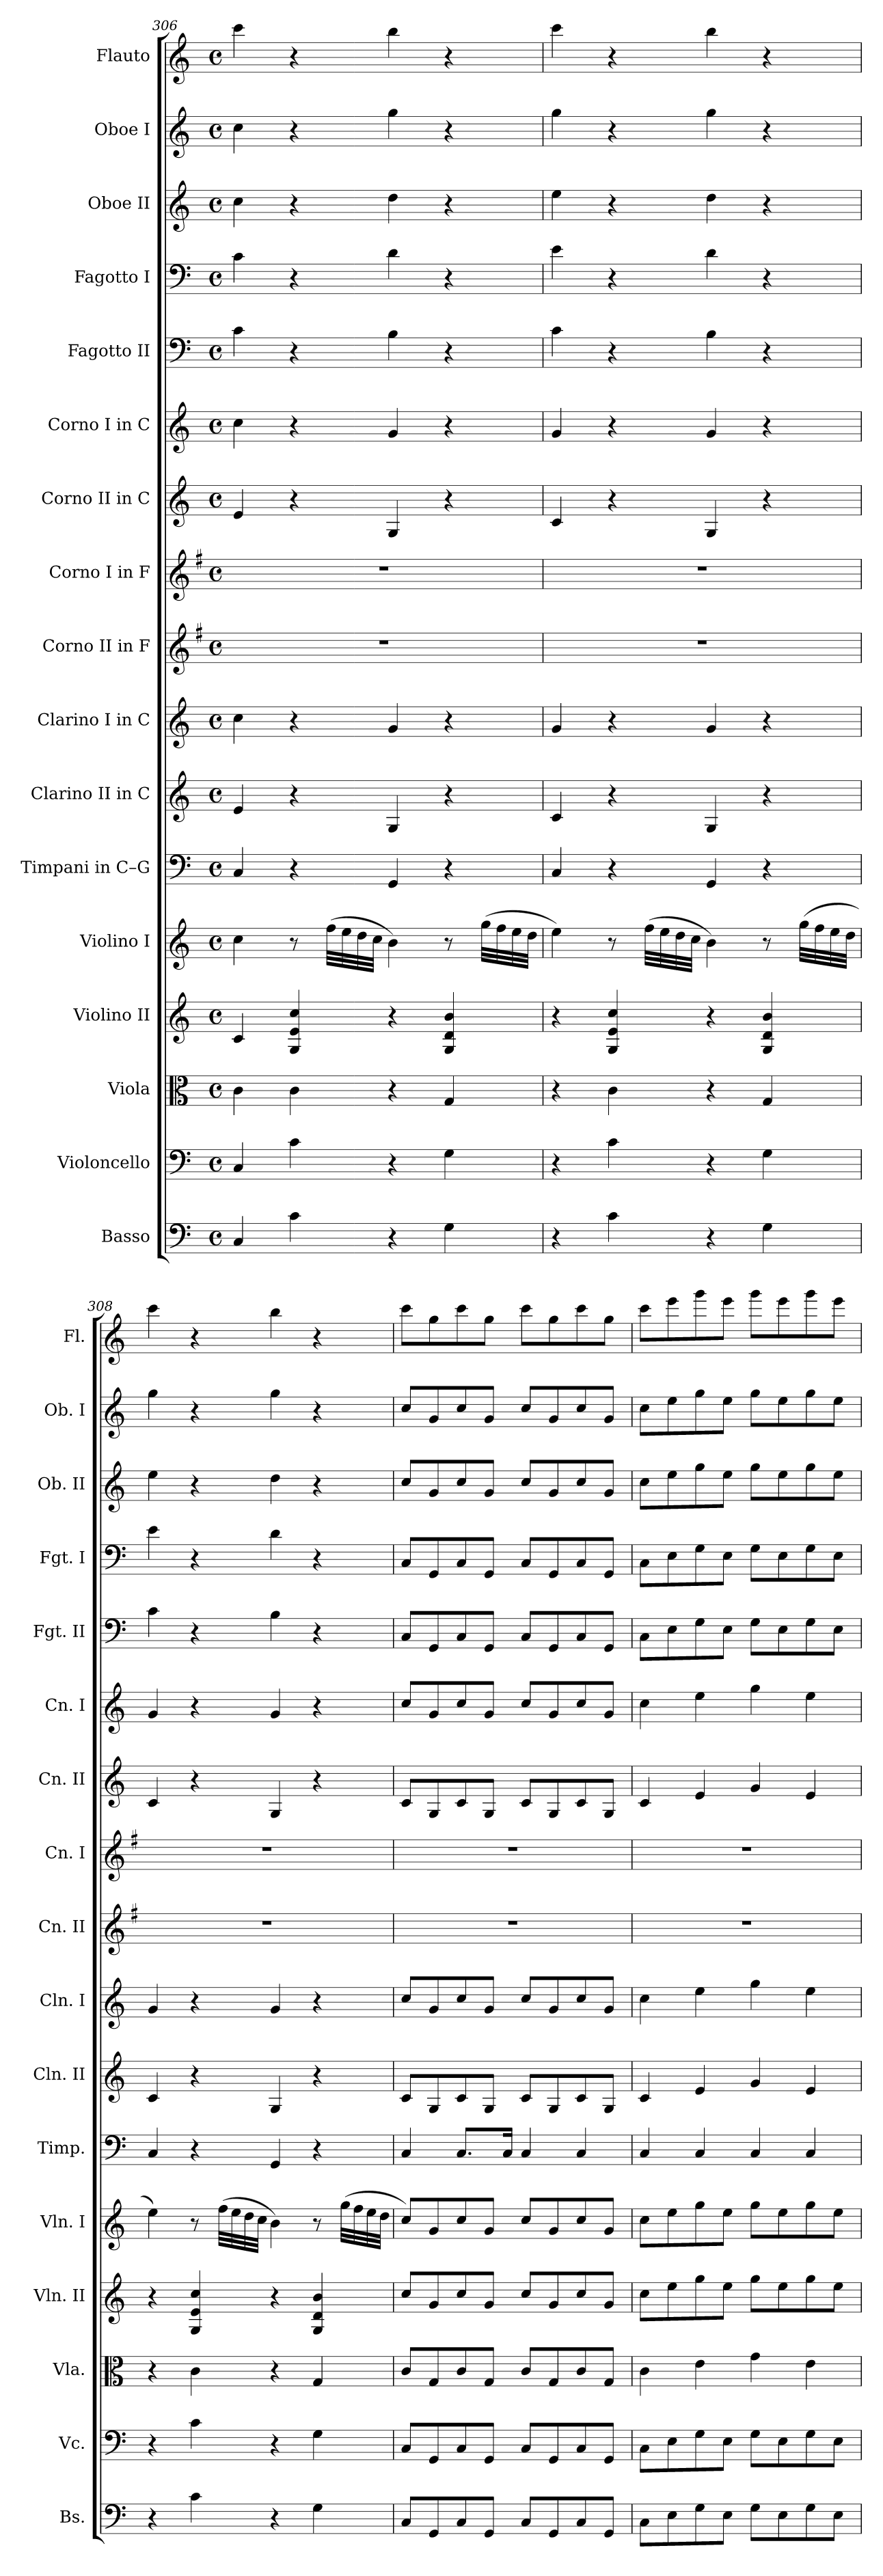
**kern	**kern	**kern	**kern	**kern	**kern	**kern	**kern	**kern	**kern	**kern	**kern	**kern	**kern	**kern	**kern	**kern
*part17	*part16	*part15	*part14	*part13	*part12	*part11	*part10	*part9	*part8	*part7	*part6	*part5	*part4	*part3	*part2	*part1
*staff17	*staff16	*staff15	*staff14	*staff13	*staff12	*staff11	*staff10	*staff9	*staff8	*staff7	*staff6	*staff5	*staff4	*staff3	*staff2	*staff1
*I"Basso	*I"Violoncello	*I"Viola	*I"Violino II	*I"Violino I	*I"Timpani in C–G	*I"Clarino II in C	*I"Clarino I in C	*I"Corno II in F	*I"Corno I in F	*I"Corno II in C	*I"Corno I in C	*I"Fagotto II	*I"Fagotto I	*I"Oboe II	*I"Oboe I	*I"Flauto
*I'Bs.	*I'Vc.	*I'Vla.	*I'Vln. II	*I'Vln. I	*I'Timp.	*I'Cln. II	*I'Cln. I	*I'Cn. II	*I'Cn. I	*I'Cn. II	*I'Cn. I	*I'Fgt. II	*I'Fgt. I	*I'Ob. II	*I'Ob. I	*I'Fl.
*clefF4	*clefF4	*clefC3	*clefG2	*clefG2	*clefF4	*clefG2	*clefG2	*clefG2	*clefG2	*clefG2	*clefG2	*clefF4	*clefF4	*clefG2	*clefG2	*clefG2
*ITrd7c12	*	*	*	*	*	*	*	*ITrd4c7	*ITrd4c7	*ITrd7c12	*ITrd7c12	*	*	*	*	*
*k[]	*k[]	*k[]	*k[]	*k[]	*k[]	*k[]	*k[]	*k[]	*k[]	*k[]	*k[]	*k[]	*k[]	*k[]	*k[]	*k[]
*M4/4	*M4/4	*M4/4	*M4/4	*M4/4	*M4/4	*M4/4	*M4/4	*M4/4	*M4/4	*M4/4	*M4/4	*M4/4	*M4/4	*M4/4	*M4/4	*M4/4
*met(c)	*met(c)	*met(c)	*met(c)	*met(c)	*met(c)	*met(c)	*met(c)	*met(c)	*met(c)	*met(c)	*met(c)	*met(c)	*met(c)	*met(c)	*met(c)	*met(c)
=306	=306	=306	=306	=306	=306	=306	=306	=306	=306	=306	=306	=306	=306	=306	=306	=306
4CC/	4C/	4c\	4c/	4cc\	4C/	4e/	4cc\	1r	1r	4E/	4c\	4c\	4c\	4cc\	4cc\	4ccc\
4C\	4c\	4c\	4G/ 4e/ 4cc/	8r	4r	4r	4r	.	.	4r	4r	4r	4r	4r	4r	4r
.	.	.	.	(32ff\LLL	.	.	.	.	.	.	.	.	.	.	.	.
.	.	.	.	32ee\	.	.	.	.	.	.	.	.	.	.	.	.
.	.	.	.	32dd\	.	.	.	.	.	.	.	.	.	.	.	.
.	.	.	.	32cc\JJJ	.	.	.	.	.	.	.	.	.	.	.	.
4r	4r	4r	4r	4b\)	4GG/	4G/	4g/	.	.	4GG/	4G/	4B\	4d\	4dd\	4gg\	4bb\
4GG\	4G\	4G/	4G/ 4d/ 4b/	8r	4r	4r	4r	.	.	4r	4r	4r	4r	4r	4r	4r
.	.	.	.	(32gg\LLL	.	.	.	.	.	.	.	.	.	.	.	.
.	.	.	.	32ff\	.	.	.	.	.	.	.	.	.	.	.	.
.	.	.	.	32ee\	.	.	.	.	.	.	.	.	.	.	.	.
.	.	.	.	32dd\JJJ	.	.	.	.	.	.	.	.	.	.	.	.
=307	=307	=307	=307	=307	=307	=307	=307	=307	=307	=307	=307	=307	=307	=307	=307	=307
4r	4r	4r	4r	4ee\)	4C/	4c/	4g/	1r	1r	4C/	4G/	4c\	4e\	4ee\	4gg\	4ccc\
4C\	4c\	4c\	4G/ 4e/ 4cc/	8r	4r	4r	4r	.	.	4r	4r	4r	4r	4r	4r	4r
.	.	.	.	(32ff\LLL	.	.	.	.	.	.	.	.	.	.	.	.
.	.	.	.	32ee\	.	.	.	.	.	.	.	.	.	.	.	.
.	.	.	.	32dd\	.	.	.	.	.	.	.	.	.	.	.	.
.	.	.	.	32cc\JJJ	.	.	.	.	.	.	.	.	.	.	.	.
4r	4r	4r	4r	4b\)	4GG/	4G/	4g/	.	.	4GG/	4G/	4B\	4d\	4dd\	4gg\	4bb\
4GG\	4G\	4G/	4G/ 4d/ 4b/	8r	4r	4r	4r	.	.	4r	4r	4r	4r	4r	4r	4r
.	.	.	.	(32gg\LLL	.	.	.	.	.	.	.	.	.	.	.	.
.	.	.	.	32ff\	.	.	.	.	.	.	.	.	.	.	.	.
.	.	.	.	32ee\	.	.	.	.	.	.	.	.	.	.	.	.
.	.	.	.	32dd\JJJ	.	.	.	.	.	.	.	.	.	.	.	.
!!LO:PB:g=z
=308	=308	=308	=308	=308	=308	=308	=308	=308	=308	=308	=308	=308	=308	=308	=308	=308
4r	4r	4r	4r	4ee\)	4C/	4c/	4g/	1r	1r	4C/	4G/	4c\	4e\	4ee\	4gg\	4ccc\
4C\	4c\	4c\	4G/ 4e/ 4cc/	8r	4r	4r	4r	.	.	4r	4r	4r	4r	4r	4r	4r
.	.	.	.	(32ff\LLL	.	.	.	.	.	.	.	.	.	.	.	.
.	.	.	.	32ee\	.	.	.	.	.	.	.	.	.	.	.	.
.	.	.	.	32dd\	.	.	.	.	.	.	.	.	.	.	.	.
.	.	.	.	32cc\JJJ	.	.	.	.	.	.	.	.	.	.	.	.
4r	4r	4r	4r	4b\)	4GG/	4G/	4g/	.	.	4GG/	4G/	4B\	4d\	4dd\	4gg\	4bb\
4GG\	4G\	4G/	4G/ 4d/ 4b/	8r	4r	4r	4r	.	.	4r	4r	4r	4r	4r	4r	4r
.	.	.	.	(32gg\LLL	.	.	.	.	.	.	.	.	.	.	.	.
.	.	.	.	32ff\	.	.	.	.	.	.	.	.	.	.	.	.
.	.	.	.	32ee\	.	.	.	.	.	.	.	.	.	.	.	.
.	.	.	.	32dd\JJJ	.	.	.	.	.	.	.	.	.	.	.	.
=309	=309	=309	=309	=309	=309	=309	=309	=309	=309	=309	=309	=309	=309	=309	=309	=309
8CC/L	8C/L	8c/L	8cc/L	8cc/L)	4C/	8c/L	8cc/L	1r	1r	8C/L	8c/L	8C/L	8C/L	8cc/L	8cc/L	8ccc\L
8GGG/	8GG/	8G/	8g/	8g/	.	8G/	8g/	.	.	8GG/	8G/	8GG/	8GG/	8g/	8g/	8gg\
8CC/	8C/	8c/	8cc/	8cc/	8.C/L	8c/	8cc/	.	.	8C/	8c/	8C/	8C/	8cc/	8cc/	8ccc\
8GGG/J	8GG/J	8G/J	8g/J	8g/J	.	8G/J	8g/J	.	.	8GG/J	8G/J	8GG/J	8GG/J	8g/J	8g/J	8gg\J
.	.	.	.	.	16C/Jk	.	.	.	.	.	.	.	.	.	.	.
8CC/L	8C/L	8c/L	8cc/L	8cc/L	4C/	8c/L	8cc/L	.	.	8C/L	8c/L	8C/L	8C/L	8cc/L	8cc/L	8ccc\L
8GGG/	8GG/	8G/	8g/	8g/	.	8G/	8g/	.	.	8GG/	8G/	8GG/	8GG/	8g/	8g/	8gg\
8CC/	8C/	8c/	8cc/	8cc/	4C/	8c/	8cc/	.	.	8C/	8c/	8C/	8C/	8cc/	8cc/	8ccc\
8GGG/J	8GG/J	8G/J	8g/J	8g/J	.	8G/J	8g/J	.	.	8GG/J	8G/J	8GG/J	8GG/J	8g/J	8g/J	8gg\J
=310	=310	=310	=310	=310	=310	=310	=310	=310	=310	=310	=310	=310	=310	=310	=310	=310
8CC\L	8C\L	4c\	8cc\L	8cc\L	4C/	4c/	4cc\	1r	1r	4C/	4c\	8C\L	8C\L	8cc\L	8cc\L	8ccc\L
8EE\	8E\	.	8ee\	8ee\	.	.	.	.	.	.	.	8E\	8E\	8ee\	8ee\	8eee\
8GG\	8G\	4e\	8gg\	8gg\	4C/	4e/	4ee\	.	.	4E/	4e\	8G\	8G\	8gg\	8gg\	8ggg\
8EE\J	8E\J	.	8ee\J	8ee\J	.	.	.	.	.	.	.	8E\J	8E\J	8ee\J	8ee\J	8eee\J
8GG\L	8G\L	4g\	8gg\L	8gg\L	4C/	4g/	4gg\	.	.	4G/	4g\	8G\L	8G\L	8gg\L	8gg\L	8ggg\L
8EE\	8E\	.	8ee\	8ee\	.	.	.	.	.	.	.	8E\	8E\	8ee\	8ee\	8eee\
8GG\	8G\	4e\	8gg\	8gg\	4C/	4e/	4ee\	.	.	4E/	4e\	8G\	8G\	8gg\	8gg\	8ggg\
8EE\J	8E\J	.	8ee\J	8ee\J	.	.	.	.	.	.	.	8E\J	8E\J	8ee\J	8ee\J	8eee\J
=	=	=	=	=	=	=	=	=	=	=	=	=	=	=	=	=
*-	*-	*-	*-	*-	*-	*-	*-	*-	*-	*-	*-	*-	*-	*-	*-	*-
